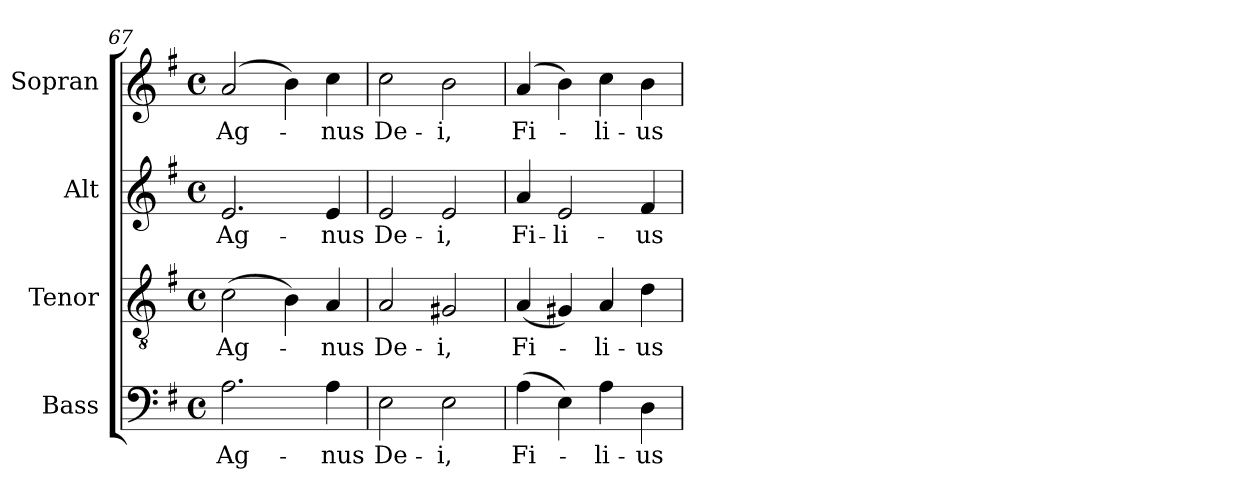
**kern	**text	**kern	**text	**kern	**text	**kern	**text
*part4	*part4	*part3	*part3	*part2	*part2	*part1	*part1
*staff4	*staff4	*staff3	*staff3	*staff2	*staff2	*staff1	*staff1
*I"Bass	*	*I"Tenor	*	*I"Alt	*	*I"Sopran	*
*I'B.	*	*I'T.	*	*I'A.	*	*I'S.	*
*clefF4	*	*clefGv2	*	*clefG2	*	*clefG2	*
*k[f#]	*	*k[f#]	*	*k[f#]	*	*k[f#]	*
*G:	*	*G:	*	*G:	*	*G:	*
*M4/4	*	*M4/4	*	*M4/4	*	*M4/4	*
*met(c)	*	*met(c)	*	*met(c)	*	*met(c)	*
=67	=67	=67	=67	=67	=67	=67	=67
!	!LO:LY:b	!	!LO:LY:b	!	!LO:LY:b	!	!LO:LY:b
2.A\	Ag-	(>2c\	Ag-	2.e/	Ag-	(2a/	Ag-
.	.	4B\)	.	.	.	4b\)	.
!	!LO:LY:b	!	!LO:LY:b	!	!LO:LY:b	!	!LO:LY:b
4A\	-nus	4A/	-nus	4e/	-nus	4cc\	-nus
=68	=68	=68	=68	=68	=68	=68	=68
!	!LO:LY:b	!	!LO:LY:b	!	!LO:LY:b	!	!LO:LY:b
2E\	De-	2A/	De-	2e/	De-	2cc\	De-
!	!LO:LY:b	!	!LO:LY:b	!	!LO:LY:b	!	!LO:LY:b
2E\	-i,	2G#X/	-i,	2e/	-i,	2b\	-i,
=69	=69	=69	=69	=69	=69	=69	=69
!	!LO:LY:b	!	!LO:LY:b	!	!LO:LY:b	!	!LO:LY:b
(>4A\	Fi-	(<4A/	Fi-	4a/	Fi-	(4a/	Fi-
!	!	!	!	!	!LO:LY:b	!	!
4E\)	.	4G#X/)	.	2e/	-li-	4b\)	.
!	!LO:LY:b	!	!LO:LY:b	!	!	!	!LO:LY:b
4A\	-li-	4A/	-li-	.	.	4cc\	-li-
!	!LO:LY:b	!	!LO:LY:b	!	!LO:LY:b	!	!LO:LY:b
4D\	-us	4d\	-us	4f#/	-us	4b\	-us
=	=	=	=	=	=	=	=
*-	*-	*-	*-	*-	*-	*-	*-
